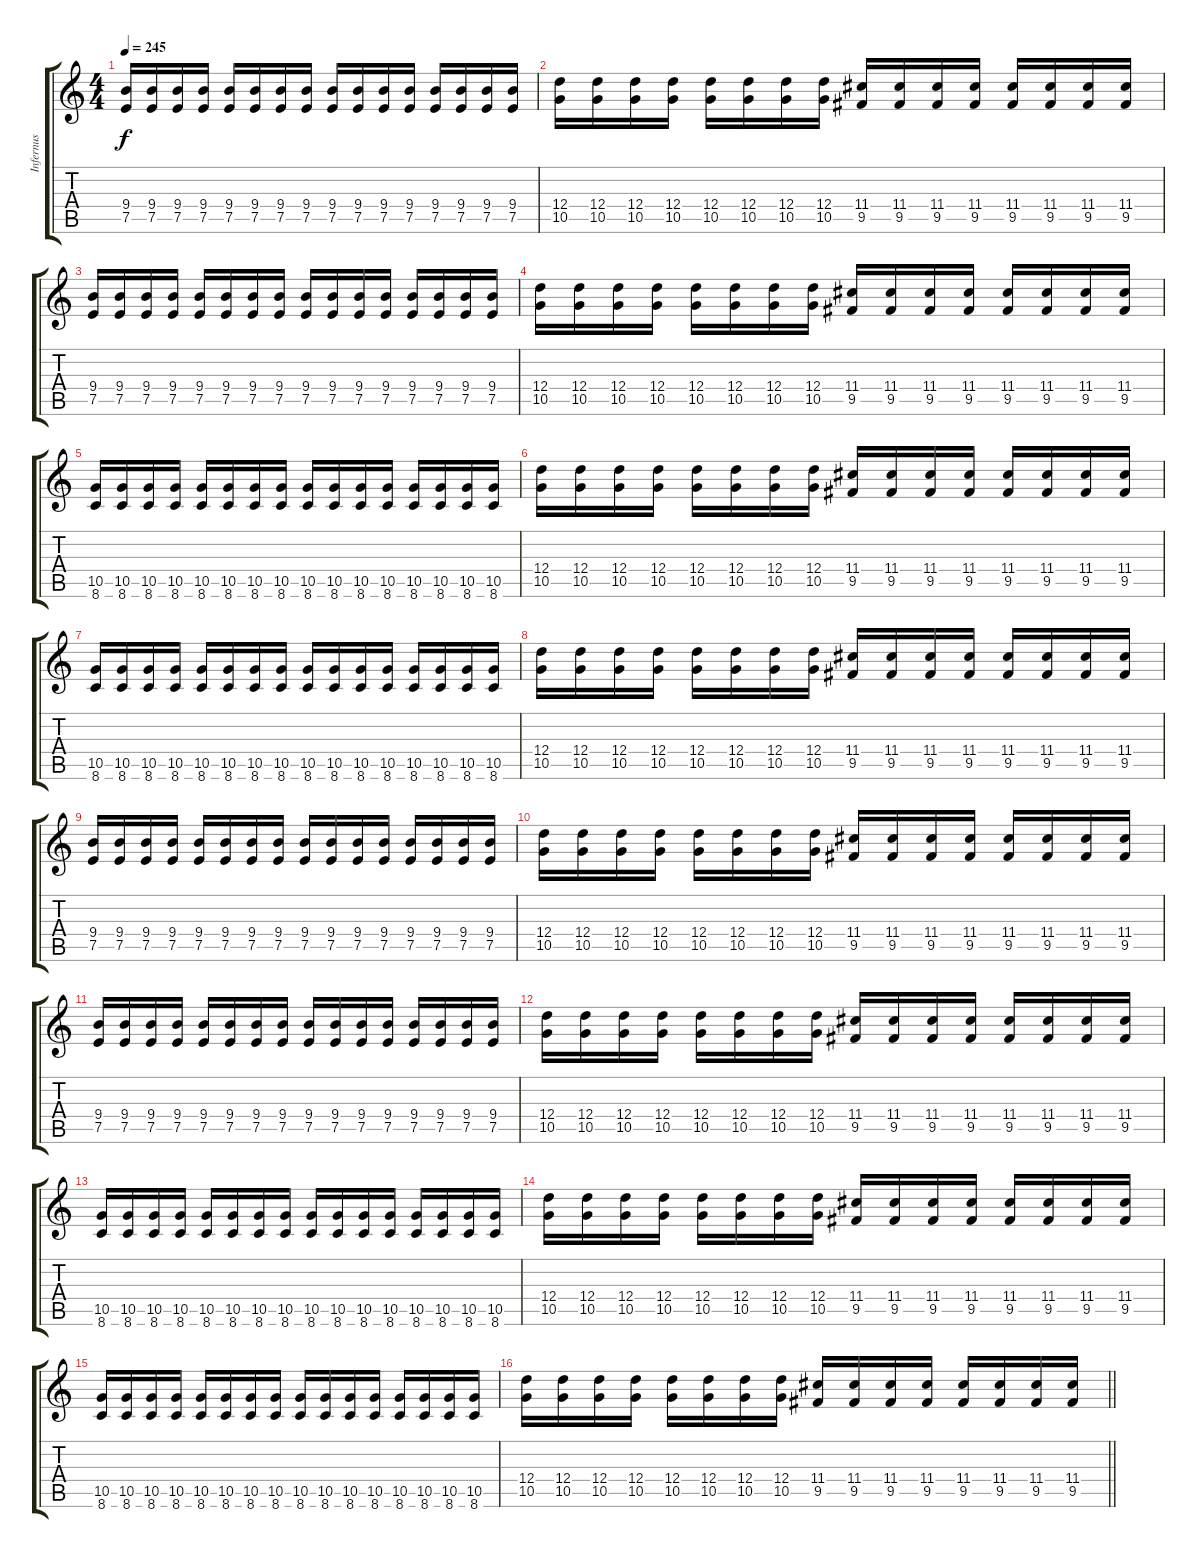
\track ("Infernus" "Infernus") {instrument distortionguitar}
\staff {score tabs}
\tuning (E4 B3 G3 D3 A2 E2) {hide}
\ts (4 4)
\tempo 245
\clef g2
\ks c
(9.4 7.5).16{dy f} (9.4 7.5).16 (9.4 7.5).16 (9.4 7.5).16 (9.4 7.5).16 (9.4 7.5).16 (9.4 7.5).16 (9.4 7.5).16 (9.4 7.5).16 (9.4 7.5).16 (9.4 7.5).16 (9.4 7.5).16 (9.4 7.5).16 (9.4 7.5).16 (9.4 7.5).16 (9.4 7.5).16 |
(12.4 10.5).16 (12.4 10.5).16 (12.4 10.5).16 (12.4 10.5).16 (12.4 10.5).16 (12.4 10.5).16 (12.4 10.5).16 (12.4 10.5).16 (11.4 9.5).16 (11.4 9.5).16 (11.4 9.5).16 (11.4 9.5).16 (11.4 9.5).16 (11.4 9.5).16 (11.4 9.5).16 (11.4 9.5).16 |
(9.4 7.5).16 (9.4 7.5).16 (9.4 7.5).16 (9.4 7.5).16 (9.4 7.5).16 (9.4 7.5).16 (9.4 7.5).16 (9.4 7.5).16 (9.4 7.5).16 (9.4 7.5).16 (9.4 7.5).16 (9.4 7.5).16 (9.4 7.5).16 (9.4 7.5).16 (9.4 7.5).16 (9.4 7.5).16 |
(12.4 10.5).16 (12.4 10.5).16 (12.4 10.5).16 (12.4 10.5).16 (12.4 10.5).16 (12.4 10.5).16 (12.4 10.5).16 (12.4 10.5).16 (11.4 9.5).16 (11.4 9.5).16 (11.4 9.5).16 (11.4 9.5).16 (11.4 9.5).16 (11.4 9.5).16 (11.4 9.5).16 (11.4 9.5).16 |
(10.5 8.6).16 (10.5 8.6).16 (10.5 8.6).16 (10.5 8.6).16 (10.5 8.6).16 (10.5 8.6).16 (10.5 8.6).16 (10.5 8.6).16 (10.5 8.6).16 (10.5 8.6).16 (10.5 8.6).16 (10.5 8.6).16 (10.5 8.6).16 (10.5 8.6).16 (10.5 8.6).16 (10.5 8.6).16 |
(12.4 10.5).16 (12.4 10.5).16 (12.4 10.5).16 (12.4 10.5).16 (12.4 10.5).16 (12.4 10.5).16 (12.4 10.5).16 (12.4 10.5).16 (11.4 9.5).16 (11.4 9.5).16 (11.4 9.5).16 (11.4 9.5).16 (11.4 9.5).16 (11.4 9.5).16 (11.4 9.5).16 (11.4 9.5).16 |
(10.5 8.6).16 (10.5 8.6).16 (10.5 8.6).16 (10.5 8.6).16 (10.5 8.6).16 (10.5 8.6).16 (10.5 8.6).16 (10.5 8.6).16 (10.5 8.6).16 (10.5 8.6).16 (10.5 8.6).16 (10.5 8.6).16 (10.5 8.6).16 (10.5 8.6).16 (10.5 8.6).16 (10.5 8.6).16 |
(12.4 10.5).16 (12.4 10.5).16 (12.4 10.5).16 (12.4 10.5).16 (12.4 10.5).16 (12.4 10.5).16 (12.4 10.5).16 (12.4 10.5).16 (11.4 9.5).16 (11.4 9.5).16 (11.4 9.5).16 (11.4 9.5).16 (11.4 9.5).16 (11.4 9.5).16 (11.4 9.5).16 (11.4 9.5).16 |
(9.4 7.5).16 (9.4 7.5).16 (9.4 7.5).16 (9.4 7.5).16 (9.4 7.5).16 (9.4 7.5).16 (9.4 7.5).16 (9.4 7.5).16 (9.4 7.5).16 (9.4 7.5).16 (9.4 7.5).16 (9.4 7.5).16 (9.4 7.5).16 (9.4 7.5).16 (9.4 7.5).16 (9.4 7.5).16 |
(12.4 10.5).16 (12.4 10.5).16 (12.4 10.5).16 (12.4 10.5).16 (12.4 10.5).16 (12.4 10.5).16 (12.4 10.5).16 (12.4 10.5).16 (11.4 9.5).16 (11.4 9.5).16 (11.4 9.5).16 (11.4 9.5).16 (11.4 9.5).16 (11.4 9.5).16 (11.4 9.5).16 (11.4 9.5).16 |
(9.4 7.5).16 (9.4 7.5).16 (9.4 7.5).16 (9.4 7.5).16 (9.4 7.5).16 (9.4 7.5).16 (9.4 7.5).16 (9.4 7.5).16 (9.4 7.5).16 (9.4 7.5).16 (9.4 7.5).16 (9.4 7.5).16 (9.4 7.5).16 (9.4 7.5).16 (9.4 7.5).16 (9.4 7.5).16 |
(12.4 10.5).16 (12.4 10.5).16 (12.4 10.5).16 (12.4 10.5).16 (12.4 10.5).16 (12.4 10.5).16 (12.4 10.5).16 (12.4 10.5).16 (11.4 9.5).16 (11.4 9.5).16 (11.4 9.5).16 (11.4 9.5).16 (11.4 9.5).16 (11.4 9.5).16 (11.4 9.5).16 (11.4 9.5).16 |
(10.5 8.6).16 (10.5 8.6).16 (10.5 8.6).16 (10.5 8.6).16 (10.5 8.6).16 (10.5 8.6).16 (10.5 8.6).16 (10.5 8.6).16 (10.5 8.6).16 (10.5 8.6).16 (10.5 8.6).16 (10.5 8.6).16 (10.5 8.6).16 (10.5 8.6).16 (10.5 8.6).16 (10.5 8.6).16 |
(12.4 10.5).16 (12.4 10.5).16 (12.4 10.5).16 (12.4 10.5).16 (12.4 10.5).16 (12.4 10.5).16 (12.4 10.5).16 (12.4 10.5).16 (11.4 9.5).16 (11.4 9.5).16 (11.4 9.5).16 (11.4 9.5).16 (11.4 9.5).16 (11.4 9.5).16 (11.4 9.5).16 (11.4 9.5).16 |
(10.5 8.6).16 (10.5 8.6).16 (10.5 8.6).16 (10.5 8.6).16 (10.5 8.6).16 (10.5 8.6).16 (10.5 8.6).16 (10.5 8.6).16 (10.5 8.6).16 (10.5 8.6).16 (10.5 8.6).16 (10.5 8.6).16 (10.5 8.6).16 (10.5 8.6).16 (10.5 8.6).16 (10.5 8.6).16 |
\barLineRight lightlight
(12.4 10.5).16 (12.4 10.5).16 (12.4 10.5).16 (12.4 10.5).16 (12.4 10.5).16 (12.4 10.5).16 (12.4 10.5).16 (12.4 10.5).16 (11.4 9.5).16 (11.4 9.5).16 (11.4 9.5).16 (11.4 9.5).16 (11.4 9.5).16 (11.4 9.5).16 (11.4 9.5).16 (11.4 9.5).16
